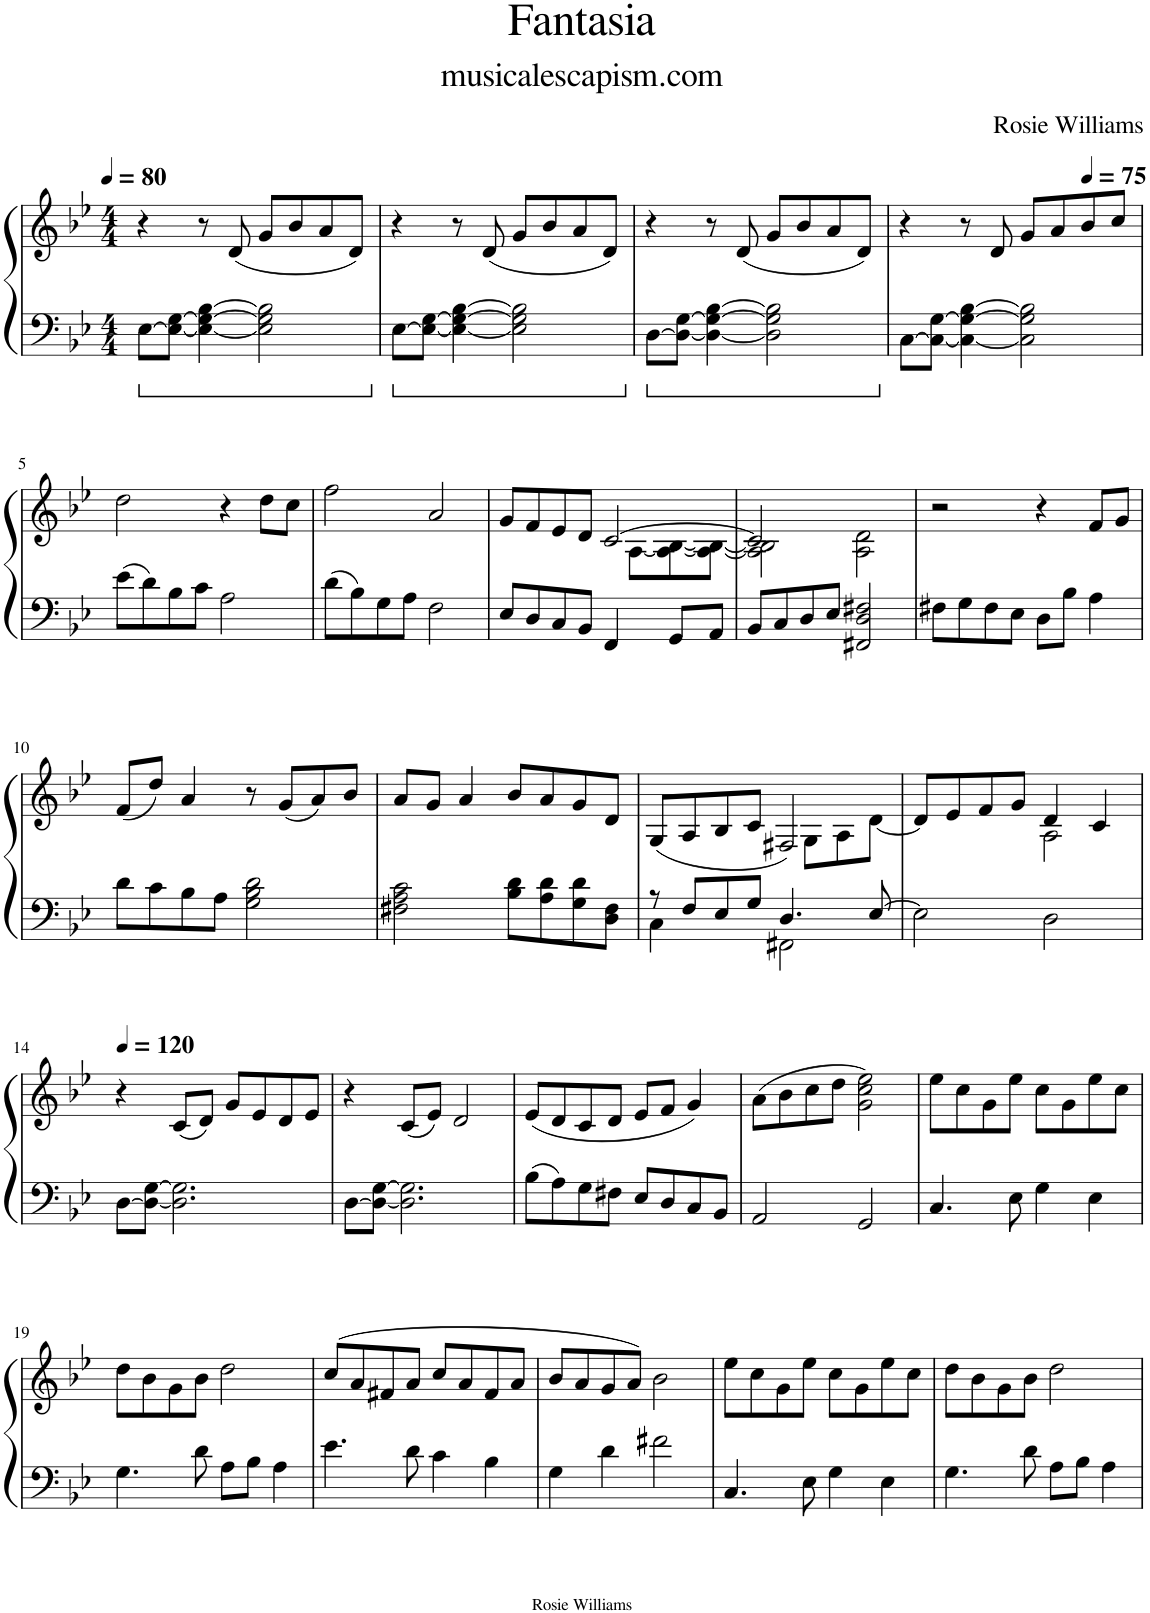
**kern	**kern
*part1	*part1
*staff2	*staff1
*I"Piano	*
*I'Pno.	*
*clefF4	*clefG2
*k[b-e-]	*k[b-e-]
*M4/4	*M4/4
*MM80	*MM80
=1	=1
[8E-\L	4r
8E-\_ [8G\J	.
4E-\_ 4G\_ [4B-\	8r
.	(<8d/
2E-\] 2G\] 2B-\]	8g/L
.	8b-/
.	8a/
.	8d/J)
=2	=2
[8E-\L	4r
8E-\_ [8G\J	.
4E-\_ 4G\_ [4B-\	8r
.	(<8d/
2E-\] 2G\] 2B-\]	8g/L
.	8b-/
.	8a/
.	8d/J)
=3	=3
[8D\L	4r
8D\_ [8G\J	.
4D\_ 4G\_ [4B-\	8r
.	(<8d/
2D\] 2G\] 2B-\]	8g/L
.	8b-/
.	8a/
.	8d/J)
=4	=4
[8C\L	4r
8C\_ [8G\J	.
4C\_ 4G\_ [4B-\	8r
.	8d/
2C\] 2G\] 2B-\]	8g/L
.	8a/
*	*MM75
.	8b-/
.	8cc/J
!!LO:LB:g=z
=5	=5
8e-\L	2dd\
8d\	.
8B-\	.
8c\J	.
2A\	4r
.	8dd\L
.	8cc\J
=6	=6
8d\L	2ff\
8B-\	.
8G\	.
8A\J	.
2F\	2a/
=7	=7
*	*^
8E-/L	8g/L	2ryy
8D/	8f/	.
8C/	8e-/	.
8BB-/J	8d/J	.
4FF/	[2c/	8ryy
.	.	[8A\L
8GG/L	.	8A\_ [8B-\
8AA/J	.	8A\_ 8B-\_J
=8	=8	=8
8BB-/L	2c/]	2A\] 2B-\]
8C/	.	.
8D/	.	.
8E-/J	.	.
2FF#X/ 2D/ 2F#X/	2ryy	2A\ 2d\
*	*v	*v
=9	=9
8F#X\L	2r
8G\	.
8F#\	.
8E-\J	.
8D\L	4r
8B-\J	.
4A\	8f/L
.	8g/J
!!LO:LB:g=z
=10	=10
8d\L	(<8f/L
8c\	8dd/J)
8B-\	4a/
8A\J	.
2G\ 2B-\ 2d\	8r
.	(<8g/L
.	8a/)
.	8b-/J
=11	=11
2F#X\ 2A\ 2c\	8a/L
.	8g/J
.	4a/
8B-\ 8d\L	8b-/L
8A\ 8d\	8a/
8G\ 8d\	8g/
8D\ 8F#\J	8d/J
=12	=12
*^	*^
8r	4C\	(<8G/L	4ryy
8F/L	.	8A/	.
8E-/	4ryy	8B-/	4ryy
8G/J	.	8c/J	.
4.D/	2FF#X\	2F#X/)	8ryy
.	.	.	8G\L
.	.	.	8A\
[8E-/	.	.	[8d\J
*v	*v	*	*
=13	=13	=13
2E-\]	8d/L]	8ryy
.	8e-/	8ryy
.	8f/	4ryy
.	8g/J	.
2D\	4d/	2A\
.	4c/	.
*	*v	*v
!!LO:LB:g=z
=14	=14
*	*MM120
[8D\L	4r
8D\_ [8G\J	.
2.D\] 2.G\]	(<8c/L
.	8d/J)
.	8g/L
.	8e-/
.	8d/
.	8e-/J
=15	=15
[8D\L	4r
8D\_ [8G\J	.
2.D\] 2.G\]	(<8c/L
.	8e-/J)
.	2d/
=16	=16
8B-\L	(<8e-/L
8A\	8d/
8G\	8c/
8F#X\J	8d/J
8E-/L	8e-/L
8D/	8f/J
8C/	4g/)
8BB-/J	.
=17	=17
2AA/	(>8a\L
.	8b-\
.	8cc\
.	8dd\J
2GG/	2g\ 2cc\ 2ee-\)
=18	=18
4.C/	8ee-\L
.	8cc\
.	8g\
8E-\	8ee-\J
4G\	8cc\L
.	8g\
4E-\	8ee-\
.	8cc\J
!!LO:LB:g=z
=19	=19
4.G\	8dd\L
.	8b-\
.	8g\
8d\	8b-\J
8A\L	2dd\
8B-\J	.
4A\	.
=20	=20
4.e-\	(>8cc/L
.	8a/
.	8f#X/
8d\	8a/J
4c\	8cc/L
.	8a/
4B-\	8f#/
.	8a/J
=21	=21
4G\	8b-/L
.	8a/
4d\	8g/
.	8a/J)
2f#X\	2b-\
=22	=22
4.C/	8ee-\L
.	8cc\
.	8g\
8E-\	8ee-\J
4G\	8cc\L
.	8g\
4E-\	8ee-\
.	8cc\J
=23	=23
4.G\	8dd\L
.	8b-\
.	8g\
8d\	8b-\J
8A\L	2dd\
8B-\J	.
4A\	.
=	=
*-	*-
